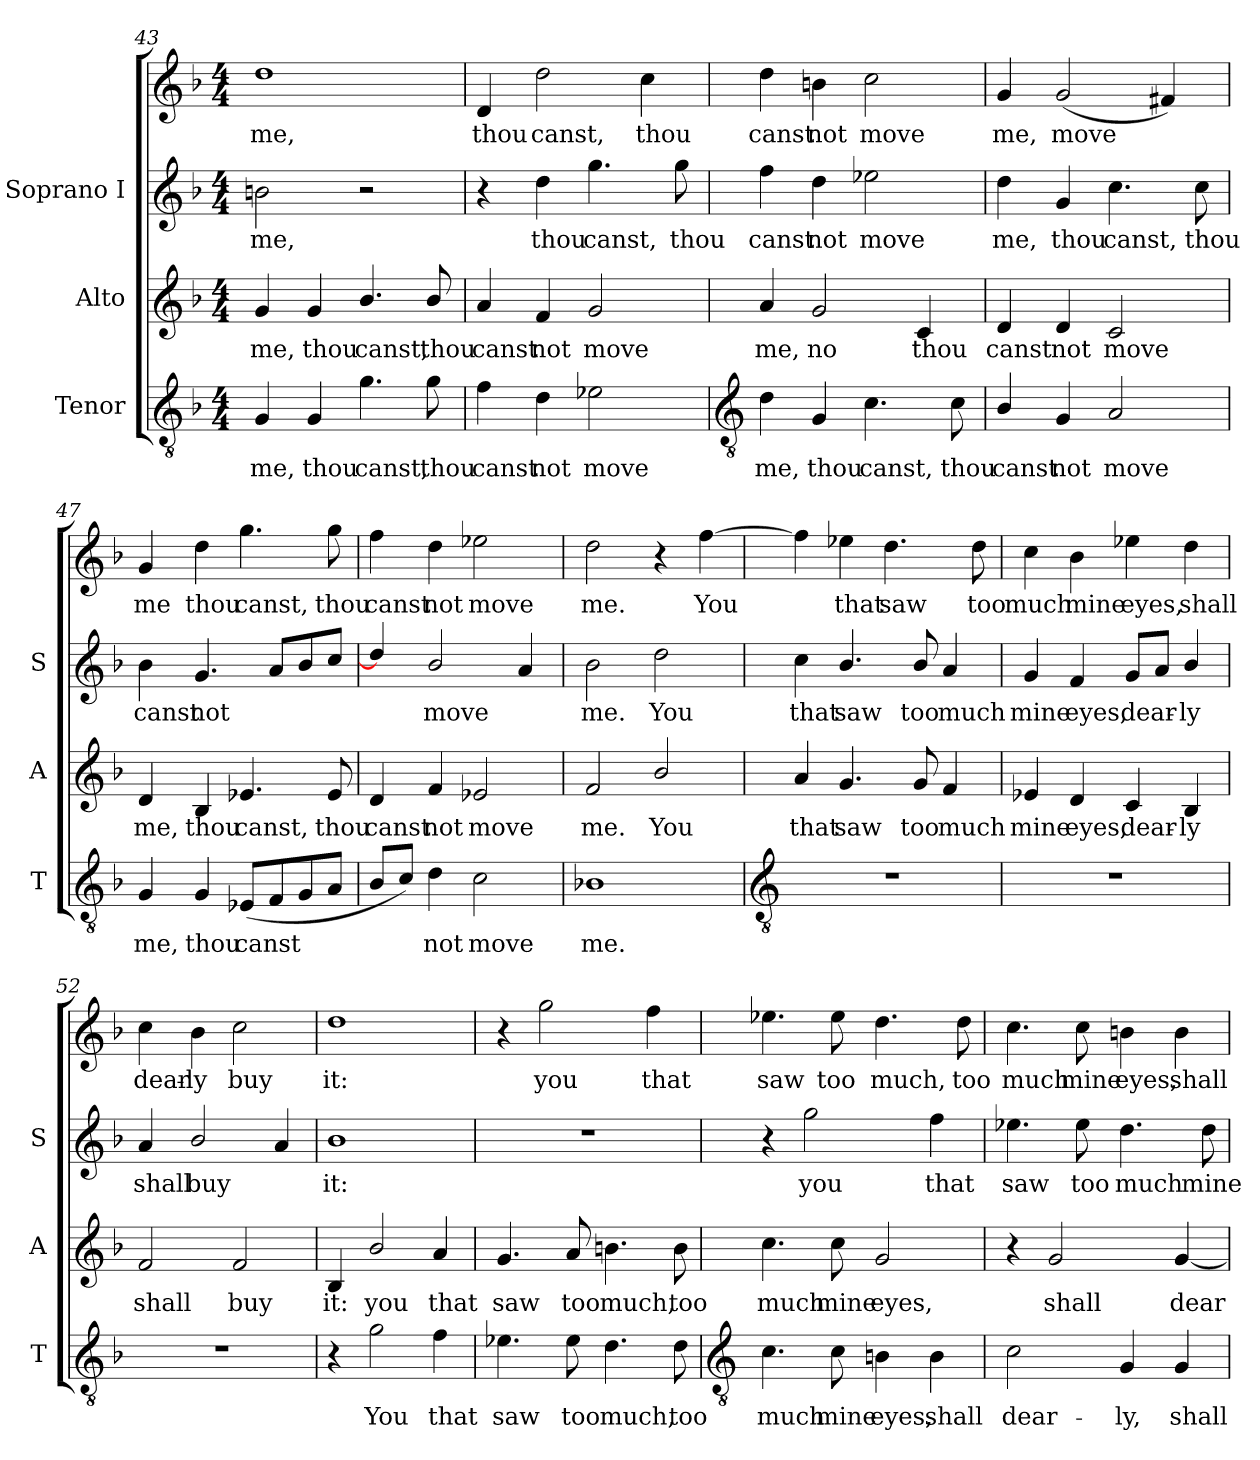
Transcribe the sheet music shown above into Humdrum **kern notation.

**kern	**text	**kern	**text	**kern	**text	**kern	**text
*part3	*part3	*part2	*part2	*part1	*part1	*part1	*part1
*staff4	*staff4	*staff3	*staff3	*staff2	*staff2	*staff1	*staff1
*I"Tenor	*	*I"Alto	*	*I"Soprano I	*	*	*
*I'T	*	*I'A	*	*I'S	*	*	*
*clefGv2	*	*clefG2	*	*clefG2	*	*clefG2	*
*k[b-]	*	*k[b-]	*	*k[b-]	*	*k[b-]	*
*F:	*	*F:	*	*F:	*	*F:	*
*M4/4	*	*M4/4	*	*M4/4	*	*M4/4	*
=43	=43	=43	=43	=43	=43	=43	=43
!	!LO:LY:b	!	!LO:LY:b	!	!LO:LY:b	!	!LO:LY:b
4G	me,	4g	me,	2bn	me,	1dd	me,
!	!LO:LY:b	!	!LO:LY:b	!	!	!	!
4G	thou	4g	thou	.	.	.	.
!	!LO:LY:b	!	!LO:LY:b	!	!	!	!
4.g	canst,	4.b-/	canst,	2r	.	.	.
!	!LO:LY:b	!	!LO:LY:b	!	!	!	!
8g	thou	8b-/	thou	.	.	.	.
=44	=44	=44	=44	=44	=44	=44	=44
!	!LO:LY:b	!	!LO:LY:b	!	!	!	!LO:LY:b
4f	canst	4a	canst	4r	.	4d	thou
!	!LO:LY:b	!	!LO:LY:b	!	!LO:LY:b	!	!LO:LY:b
4d	not	4f	not	4dd	thou	2dd	canst,
!	!LO:LY:b	!	!LO:LY:b	!	!LO:LY:b	!	!
2e-X	move	2g	move	4.gg	canst,	.	.
!	!	!	!	!	!	!	!LO:LY:b
.	.	.	.	.	.	4cc	thou
!	!	!	!	!	!LO:LY:b	!	!
.	.	.	.	8gg	thou	.	.
!!LO:LB:g=z
=45	=45	=45	=45	=45	=45	=45	=45
*clefGv2	*	*	*	*	*	*	*
!	!LO:LY:b	!	!LO:LY:b	!	!LO:LY:b	!	!LO:LY:b
4d	me,	4a	me,	4ff	canst	4dd	canst
!	!LO:LY:b	!	!LO:LY:b	!	!LO:LY:b	!	!LO:LY:b
4G	thou	2g	no	4dd	not	4bn	not
!	!LO:LY:b	!	!	!	!LO:LY:b	!	!LO:LY:b
4.c	canst,	.	.	2ee-X	move	2cc	move
!	!	!	!LO:LY:b	!	!	!	!
.	.	4c	thou	.	.	.	.
!	!LO:LY:b	!	!	!	!	!	!
8c	thou	.	.	.	.	.	.
=46	=46	=46	=46	=46	=46	=46	=46
!	!LO:LY:b	!	!LO:LY:b	!	!LO:LY:b	!	!LO:LY:b
4B-/	canst	4d	canst	4dd	me,	4g	me,
!	!LO:LY:b	!	!LO:LY:b	!	!LO:LY:b	!	!LO:LY:b
4G	not	4d	not	4g	thou	(<2g	move
!	!LO:LY:b	!	!LO:LY:b	!	!LO:LY:b	!	!
2A	move	2c	move	4.cc	canst,	.	.
.	.	.	.	.	.	4f#X)	.
!	!	!	!	!	!LO:LY:b	!	!
.	.	.	.	8cc	thou	.	.
=47	=47	=47	=47	=47	=47	=47	=47
!	!LO:LY:b	!	!LO:LY:b	!	!LO:LY:b	!	!LO:LY:b
4G	me,	4d	me,	4b-	canst	4g	me
!	!LO:LY:b	!	!LO:LY:b	!	!LO:LY:b	!	!LO:LY:b
4G	thou	4B-	thou	4.g	not	4dd	thou
!	!LO:LY:b	!	!LO:LY:b	!	!	!	!LO:LY:b
(<8E-XL	canst	4.e-X	canst,	.	.	4.gg	canst,
8F	.	.	.	8a/L	.	.	.
8G	.	.	.	8b-/	.	.	.
!	!	!	!LO:LY:b	!	!	!	!LO:LY:b
8AJ	.	8e-	thou	8cc/J	.	8gg	thou
=48	=48	=48	=48	=48	=48	=48	=48
!	!	!	!LO:LY:b	!	!	!	!LO:LY:b
8B-/L	.	4d	canst	4dd/]	.	4ff	canst
8c/J)	.	.	.	.	.	.	.
!	!LO:LY:b	!	!LO:LY:b	!	!LO:LY:b	!	!LO:LY:b
4d	not	4f	not	2b-/	move	4dd	not
!	!LO:LY:b	!	!LO:LY:b	!	!	!	!LO:LY:b
2c	move	2e-X	move	.	.	2ee-X	move
.	.	.	.	4a	.	.	.
=49	=49	=49	=49	=49	=49	=49	=49
!	!LO:LY:b	!	!LO:LY:b	!	!LO:LY:b	!	!LO:LY:b
1B-X	me.	2f	me.	2b-	me.	2dd	me.
!	!	!	!LO:LY:b	!	!LO:LY:b	!	!
.	.	2b-/	You	2dd	You	4r	.
!	!	!	!	!	!	!	!LO:LY:b
.	.	.	.	.	.	[4ff	You
!!LO:LB:g=z
=50	=50	=50	=50	=50	=50	=50	=50
*clefGv2	*	*	*	*	*	*	*
!	!	!	!LO:LY:b	!	!LO:LY:b	!	!
1r	.	4a	that	4cc	that	4ff]	.
!	!	!	!LO:LY:b	!	!LO:LY:b	!	!LO:LY:b
.	.	4.g	saw	4.b-/	saw	4ee-X	that
!	!	!	!	!	!	!	!LO:LY:b
.	.	.	.	.	.	4.dd	saw
!	!	!	!LO:LY:b	!	!LO:LY:b	!	!
.	.	8g	too	8b-/	too	.	.
!	!	!	!LO:LY:b	!	!LO:LY:b	!	!
.	.	4f	much	4a	much	.	.
!	!	!	!	!	!	!	!LO:LY:b
.	.	.	.	.	.	8dd	too
=51	=51	=51	=51	=51	=51	=51	=51
!	!	!	!LO:LY:b	!	!LO:LY:b	!	!LO:LY:b
1r	.	4e-X	mine	4g	mine	4cc	much
!	!	!	!LO:LY:b	!	!LO:LY:b	!	!LO:LY:b
.	.	4d	eyes,	4f	eyes,	4b-	mine
!	!	!	!LO:LY:b	!	!LO:LY:b	!	!LO:LY:b
.	.	4c	dear-	8gL	dear-	4ee-X	eyes,
.	.	.	.	8aJ	.	.	.
!	!	!	!LO:LY:b	!	!LO:LY:b	!	!LO:LY:b
.	.	4B-	-ly	4b-/	ly	4dd	shall
=52	=52	=52	=52	=52	=52	=52	=52
!	!	!	!LO:LY:b	!	!LO:LY:b	!	!LO:LY:b
1r	.	2f	shall	4a	shall	4cc	dear-
!	!	!	!	!	!LO:LY:b	!	!LO:LY:b
.	.	.	.	2b-/	buy	4b-	-ly
!	!	!	!LO:LY:b	!	!	!	!LO:LY:b
.	.	2f	buy	.	.	2cc	buy
.	.	.	.	4a	.	.	.
=53	=53	=53	=53	=53	=53	=53	=53
!	!	!	!LO:LY:b	!	!LO:LY:b	!	!LO:LY:b
4r	.	4B-	it:	1b-	it:	1dd	it:
!	!LO:LY:b	!	!LO:LY:b	!	!	!	!
2g	You	2b-/	you	.	.	.	.
!	!LO:LY:b	!	!LO:LY:b	!	!	!	!
4f	that	4a	that	.	.	.	.
=54	=54	=54	=54	=54	=54	=54	=54
!	!LO:LY:b	!	!LO:LY:b	!	!	!	!
4.e-X	saw	4.g	saw	1r	.	4r	.
!	!	!	!	!	!	!	!LO:LY:b
.	.	.	.	.	.	2gg	you
!	!LO:LY:b	!	!LO:LY:b	!	!	!	!
8e-	too	8a	too	.	.	.	.
!	!LO:LY:b	!	!LO:LY:b	!	!	!	!
4.d	much,	4.bn	much,	.	.	.	.
!	!	!	!	!	!	!	!LO:LY:b
.	.	.	.	.	.	4ff	that
!	!LO:LY:b	!	!LO:LY:b	!	!	!	!
8d	too	8b	too	.	.	.	.
!!LO:LB:g=z
=55	=55	=55	=55	=55	=55	=55	=55
*clefGv2	*	*	*	*	*	*	*
!	!LO:LY:b	!	!LO:LY:b	!	!	!	!LO:LY:b
4.c	much	4.cc	much	4r	.	4.ee-X	saw
!	!	!	!	!	!LO:LY:b	!	!
.	.	.	.	2gg	you	.	.
!	!LO:LY:b	!	!LO:LY:b	!	!	!	!LO:LY:b
8c	mine	8cc	mine	.	.	8ee-	too
!	!LO:LY:b	!	!LO:LY:b	!	!	!	!LO:LY:b
4Bn	eyes,	2g	eyes,	.	.	4.dd	much,
!	!LO:LY:b	!	!	!	!LO:LY:b	!	!
4B	shall	.	.	4ff	that	.	.
!	!	!	!	!	!	!	!LO:LY:b
.	.	.	.	.	.	8dd	too
=56	=56	=56	=56	=56	=56	=56	=56
!	!LO:LY:b	!	!	!	!LO:LY:b	!	!LO:LY:b
2c	dear-	4r	.	4.ee-X	saw	4.cc	much
!	!	!	!LO:LY:b	!	!	!	!
.	.	2g	shall	.	.	.	.
!	!	!	!	!	!LO:LY:b	!	!LO:LY:b
.	.	.	.	8ee-	too	8cc	mine
!	!LO:LY:b	!	!	!	!LO:LY:b	!	!LO:LY:b
4G	-ly,	.	.	4.dd	much	4bn	eyes,
!	!LO:LY:b	!	!LO:LY:b	!	!	!	!LO:LY:b
4G	shall	[4g	dear-	.	.	4b	shall
!	!	!	!	!	!LO:LY:b	!	!
.	.	.	.	8dd	mine	.	.
=	=	=	=	=	=	=	=
*-	*-	*-	*-	*-	*-	*-	*-
